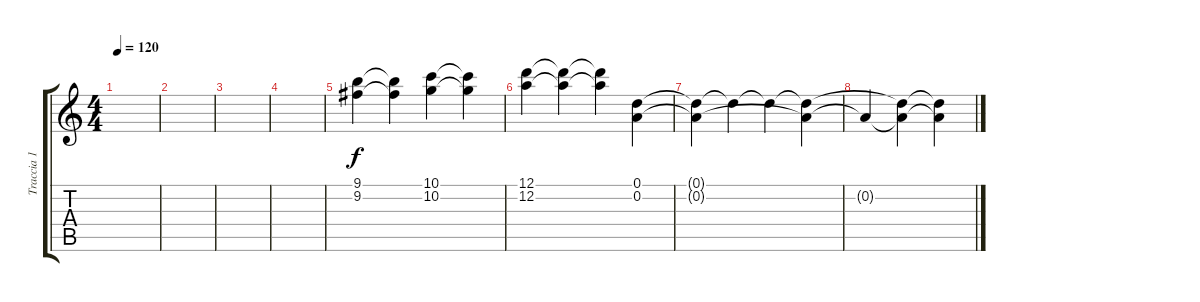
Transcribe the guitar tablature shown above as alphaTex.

\track ("Traccia 1" "Traccia 1") {instrument electricguitarclean}
\staff {score tabs}
\tuning (D4 A3 F3 C3 G2 C2) {hide}
\ts (4 4)
\tempo 120
\clef g2
\ks c
|
|
|
|
(9.1 9.2).4 (9.1{t} 9.2{t}).4 (10.1 10.2).4 (10.1{t} 10.2{t}).4 |
(12.1 12.2).4 (12.1{t} 12.2{t}).4 (12.1{t} 12.2{t}).4 (0.1 0.2).4 |
(0.1{t} 0.2{t}).4 0.1{t}.4 0.1{t}.4 (0.1{t} 0.2{t}).4 |
0.2{t}.4 (0.1{t} 0.2{t}).4 (0.1{t} 0.2{t}).4
